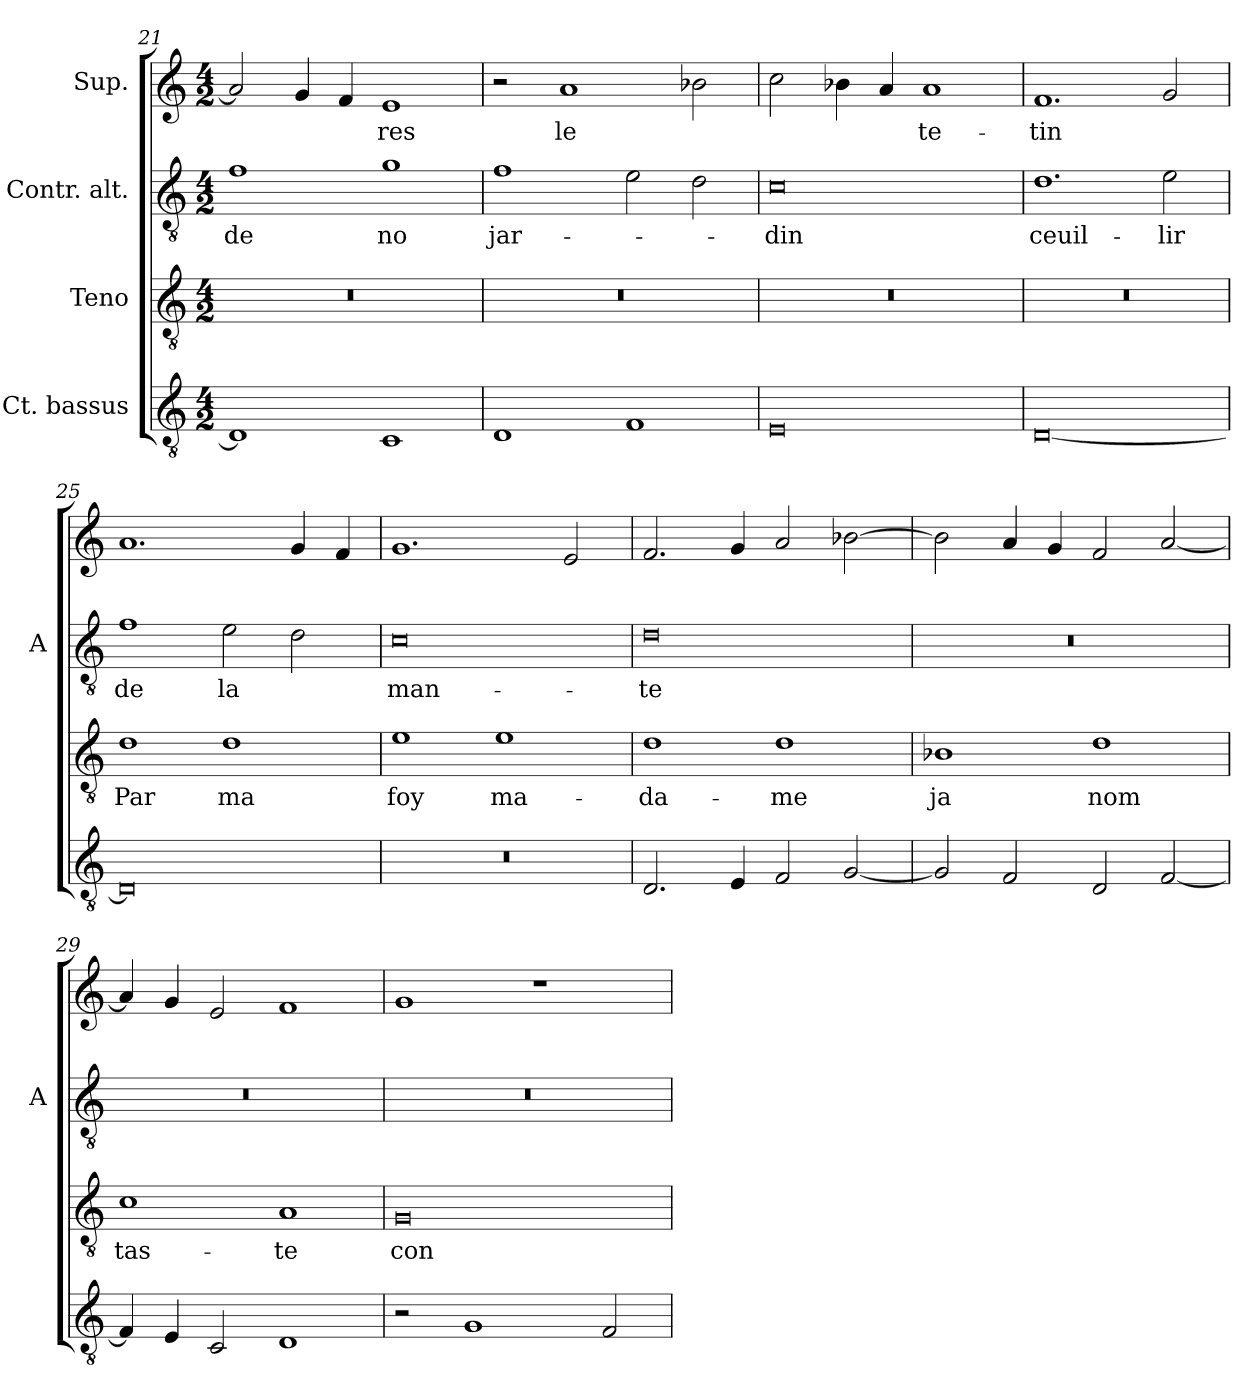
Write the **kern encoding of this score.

**kern	**kern	**text	**kern	**text	**kern	**text
*part4	*part3	*part3	*part2	*part2	*part1	*part1
*staff4	*staff3	*staff3	*staff2	*staff2	*staff1	*staff1
*I"Ct. bassus	*I"Teno	*	*I"Contr. alt.	*	*I"Sup.	*
*	*	*	*I'A	*	*	*
*clefGv2	*clefGv2	*	*clefGv2	*	*clefG2	*
*M4/2	*M4/2	*	*M4/2	*	*M4/2	*
=21	=21	=21	=21	=21	=21	=21
1D]	0r	.	1f	-de	2a]	.
.	.	.	.	.	4g	.
.	.	.	.	.	4f	.
1C	.	.	1g	-no	1e	-res
=22	=22	=22	=22	=22	=22	=22
1D	0r	.	1f	jar-	2r	.
.	.	.	.	.	1a	-le
1F	.	.	2e	.	.	.
.	.	.	2d	.	2b-X	.
=23	=23	=23	=23	=23	=23	=23
0E	0r	.	0c	-din	2cc	.
.	.	.	.	.	4b-X	.
.	.	.	.	.	4a	.
.	.	.	.	.	1a	te-
=24	=24	=24	=24	=24	=24	=24
[0D	0r	.	1.d	ceuil-	1.f	-tin
.	.	.	2e	-lir	2g	.
=25	=25	=25	=25	=25	=25	=25
0D]	1d	-Par	1f	-de	1.a	.
.	1d	-ma	2e	-la	.	.
.	.	.	2d	.	4g	.
.	.	.	.	.	4f	.
=26	=26	=26	=26	=26	=26	=26
0r	1e	-foy	0c	man-	1.g	.
.	1e	ma-	.	.	.	.
.	.	.	.	.	2e	.
=27	=27	=27	=27	=27	=27	=27
2.D	1d	-da-	0d	-te	2.f	.
4E	.	.	.	.	4g	.
2F	1d	-me	.	.	2a	.
[2G	.	.	.	.	[2b-X	.
=28	=28	=28	=28	=28	=28	=28
2G]	1B-X	-ja	0r	.	2b-]	.
2F	.	.	.	.	4a	.
.	.	.	.	.	4g	.
2D	1d	-nom	.	.	2f	.
[2F	.	.	.	.	[2a	.
=29	=29	=29	=29	=29	=29	=29
4F]	1c	tas-	0r	.	4a]	.
4E	.	.	.	.	4g	.
2C	.	.	.	.	2e	.
1D	1A	-te	.	.	1f	.
=30	=30	=30	=30	=30	=30	=30
2r	0G	-con	0r	.	1g	.
1G	.	.	.	.	.	.
.	.	.	.	.	1r	.
2F	.	.	.	.	.	.
=	=	=	=	=	=	=
*-	*-	*-	*-	*-	*-	*-
